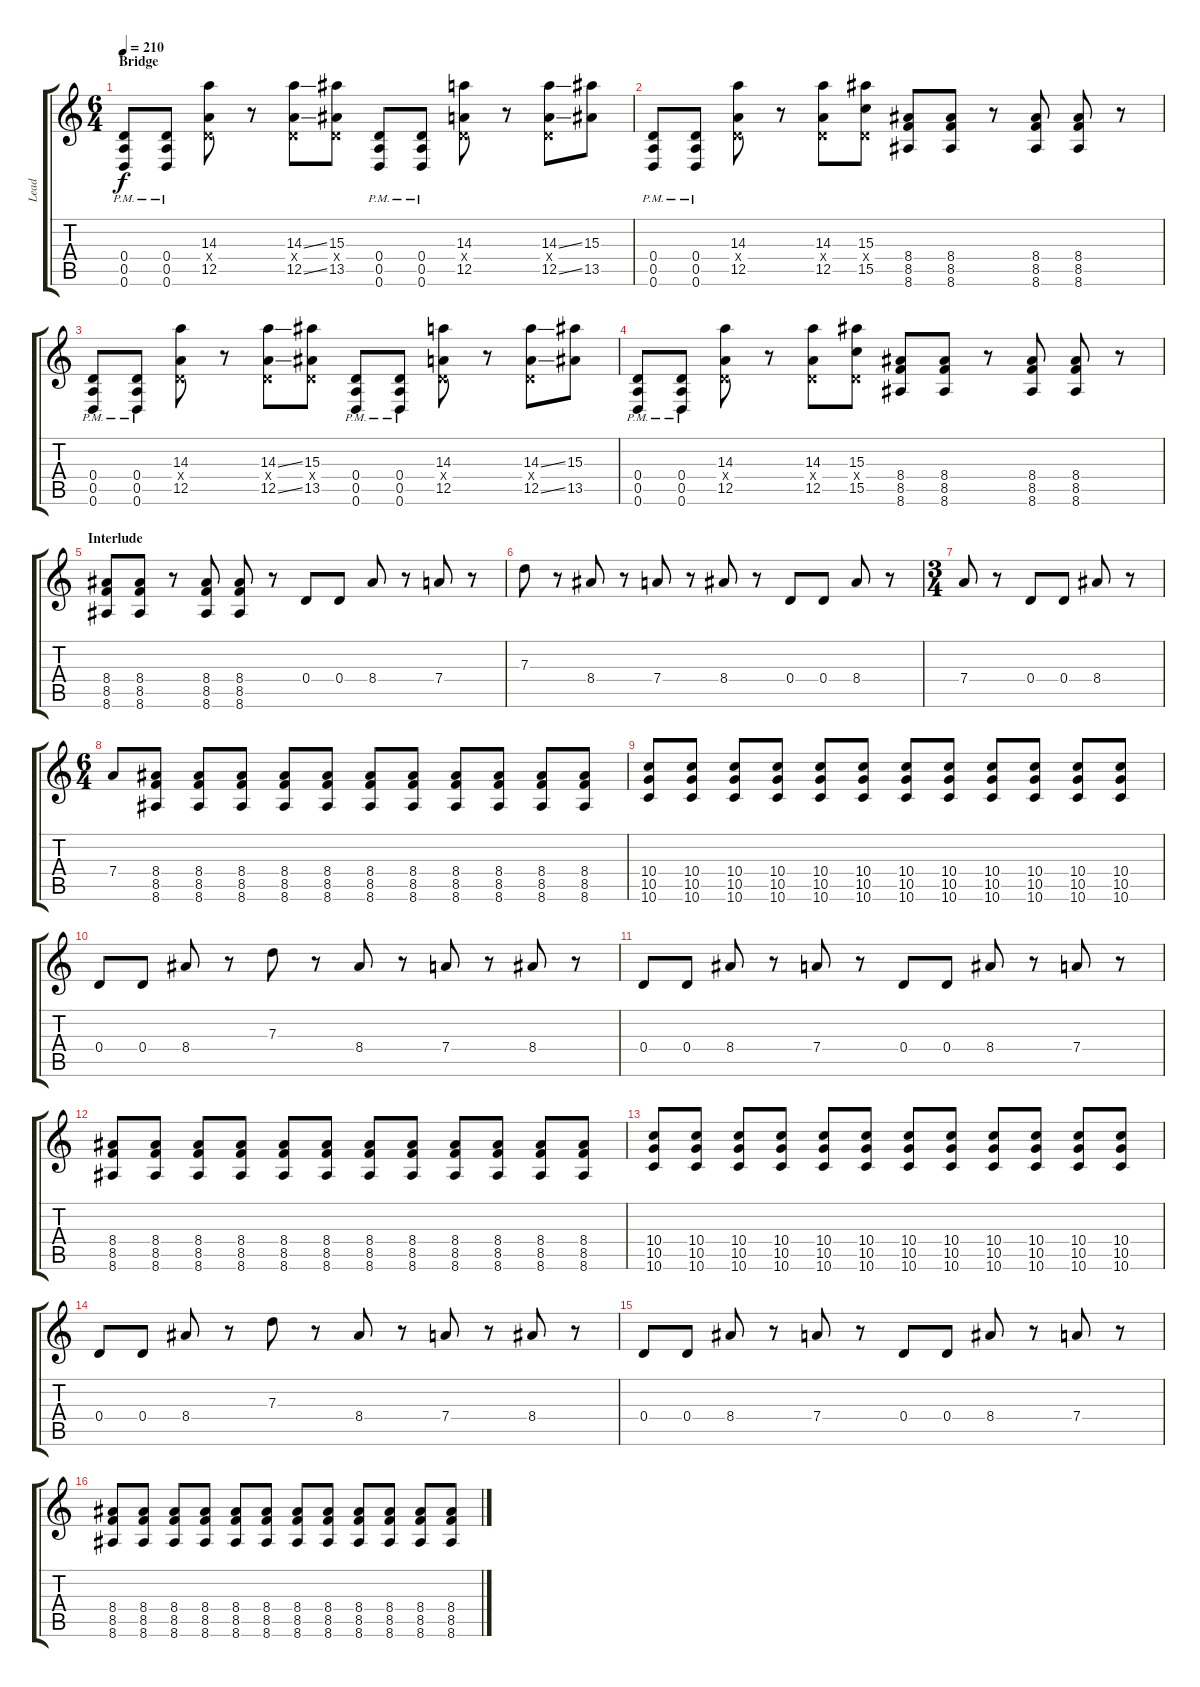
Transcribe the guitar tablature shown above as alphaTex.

\track ("Lead" "Lead") {instrument distortionguitar}
\staff {score tabs}
\tuning (E4 B3 G3 D3 A2 D2) {hide}
\ts (6 4)
\section ("" "Bridge")
\tempo 210
\clef g2
\ks c
(0.4{pm} 0.5{pm} 0.6{pm}).8{dy f} (0.4{pm} 0.5{pm} 0.6{pm}).8 (14.3 0.4{x} 12.5).8 r.8 (14.3{ss} 0.4{x} 12.5{ss}).8 (15.3 0.4{x} 13.5).8 (0.4{pm} 0.5{pm} 0.6{pm}).8 (0.4{pm} 0.5{pm} 0.6{pm}).8 (14.3 0.4{x} 12.5).8 r.8 (14.3{ss} 0.4{x} 12.5{ss}).8 (15.3 13.5).8 |
(0.4{pm} 0.5{pm} 0.6{pm}).8 (0.4{pm} 0.5{pm} 0.6{pm}).8 (14.3 0.4{x} 12.5).8 r.8 (14.3 0.4{x} 12.5).8 (15.3 0.4{x} 15.5).8 (8.4 8.5 8.6).8 (8.4 8.5 8.6).8 r.8 (8.4 8.5 8.6).8 (8.4 8.5 8.6).8 r.8 |
(0.4{pm} 0.5{pm} 0.6{pm}).8 (0.4{pm} 0.5{pm} 0.6{pm}).8 (14.3 0.4{x} 12.5).8 r.8 (14.3{ss} 0.4{x} 12.5{ss}).8 (15.3 0.4{x} 13.5).8 (0.4{pm} 0.5{pm} 0.6{pm}).8 (0.4{pm} 0.5{pm} 0.6{pm}).8 (14.3 0.4{x} 12.5).8 r.8 (14.3{ss} 0.4{x} 12.5{ss}).8 (15.3 13.5).8 |
(0.4{pm} 0.5{pm} 0.6{pm}).8 (0.4{pm} 0.5{pm} 0.6{pm}).8 (14.3 0.4{x} 12.5).8 r.8 (14.3 0.4{x} 12.5).8 (15.3 0.4{x} 15.5).8 (8.4 8.5 8.6).8 (8.4 8.5 8.6).8 r.8 (8.4 8.5 8.6).8 (8.4 8.5 8.6).8 r.8 |
\section ("" "Interlude")
(8.4 8.5 8.6).8 (8.4 8.5 8.6).8 r.8 (8.4 8.5 8.6).8 (8.4 8.5 8.6).8 r.8 0.4.8 0.4.8 8.4.8 r.8 7.4.8 r.8 |
7.3.8 r.8 8.4.8 r.8 7.4.8 r.8 8.4.8 r.8 0.4.8 0.4.8 8.4.8 r.8 |
\ts (3 4)
7.4.8 r.8 0.4.8 0.4.8 8.4.8 r.8 |
\ts (6 4)
7.4.8 (8.4 8.5 8.6).8 (8.4 8.5 8.6).8 (8.4 8.5 8.6).8 (8.4 8.5 8.6).8 (8.4 8.5 8.6).8 (8.4 8.5 8.6).8 (8.4 8.5 8.6).8 (8.4 8.5 8.6).8 (8.4 8.5 8.6).8 (8.4 8.5 8.6).8 (8.4 8.5 8.6).8 |
(10.4 10.5 10.6).8 (10.4 10.5 10.6).8 (10.4 10.5 10.6).8 (10.4 10.5 10.6).8 (10.4 10.5 10.6).8 (10.4 10.5 10.6).8 (10.4 10.5 10.6).8 (10.4 10.5 10.6).8 (10.4 10.5 10.6).8 (10.4 10.5 10.6).8 (10.4 10.5 10.6).8 (10.4 10.5 10.6).8 |
0.4.8 0.4.8 8.4.8 r.8 7.3.8 r.8 8.4.8 r.8 7.4.8 r.8 8.4.8 r.8 |
0.4.8 0.4.8 8.4.8 r.8 7.4.8 r.8 0.4.8 0.4.8 8.4.8 r.8 7.4.8 r.8 |
(8.4 8.5 8.6).8 (8.4 8.5 8.6).8 (8.4 8.5 8.6).8 (8.4 8.5 8.6).8 (8.4 8.5 8.6).8 (8.4 8.5 8.6).8 (8.4 8.5 8.6).8 (8.4 8.5 8.6).8 (8.4 8.5 8.6).8 (8.4 8.5 8.6).8 (8.4 8.5 8.6).8 (8.4 8.5 8.6).8 |
(10.4 10.5 10.6).8 (10.4 10.5 10.6).8 (10.4 10.5 10.6).8 (10.4 10.5 10.6).8 (10.4 10.5 10.6).8 (10.4 10.5 10.6).8 (10.4 10.5 10.6).8 (10.4 10.5 10.6).8 (10.4 10.5 10.6).8 (10.4 10.5 10.6).8 (10.4 10.5 10.6).8 (10.4 10.5 10.6).8 |
0.4.8 0.4.8 8.4.8 r.8 7.3.8 r.8 8.4.8 r.8 7.4.8 r.8 8.4.8 r.8 |
0.4.8 0.4.8 8.4.8 r.8 7.4.8 r.8 0.4.8 0.4.8 8.4.8 r.8 7.4.8 r.8 |
(8.4 8.5 8.6).8 (8.4 8.5 8.6).8 (8.4 8.5 8.6).8 (8.4 8.5 8.6).8 (8.4 8.5 8.6).8 (8.4 8.5 8.6).8 (8.4 8.5 8.6).8 (8.4 8.5 8.6).8 (8.4 8.5 8.6).8 (8.4 8.5 8.6).8 (8.4 8.5 8.6).8 (8.4 8.5 8.6).8
